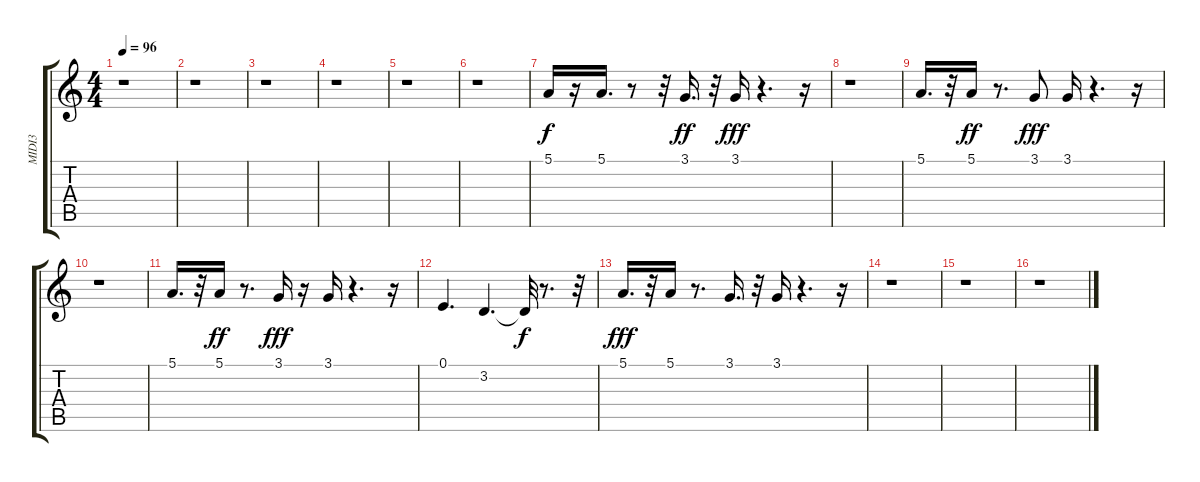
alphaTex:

\track ("MIDI3" "MIDI3") {instrument lead1square}
\staff {score tabs}
\tuning (E4 B3 G3 D3 A2 E2) {hide}
\ts (4 4)
\tempo 96
\clef g2
\ks c
r.1{dy fff} |
r.1 |
r.1 |
r.1 |
r.1 |
r.1 |
5.1.16{dy f} r.16 5.1.16{d} r.8 r.32 3.1.16{d dy ff} r.32 3.1.16{dy fff} r.4{d} r.16 |
r.1 |
5.1.16{d} r.32 5.1.16{dy ff} r.8{d} 3.1.8{dy fff} 3.1.16 r.4{d} r.16 |
r.1 |
5.1.16{d} r.32 5.1.16{dy ff} r.8{d} 3.1.16{dy fff} r.16 3.1.16 r.4{d} r.16 |
0.1.4{d} 3.2.4{d} 3.2{t}.32{dy f} r.8{d} r.32 |
5.1.16{d dy fff} r.32 5.1.16 r.8{d} 3.1.16{d} r.32 3.1.16 r.4{d} r.16 |
r.1 |
r.1 |
r.1
